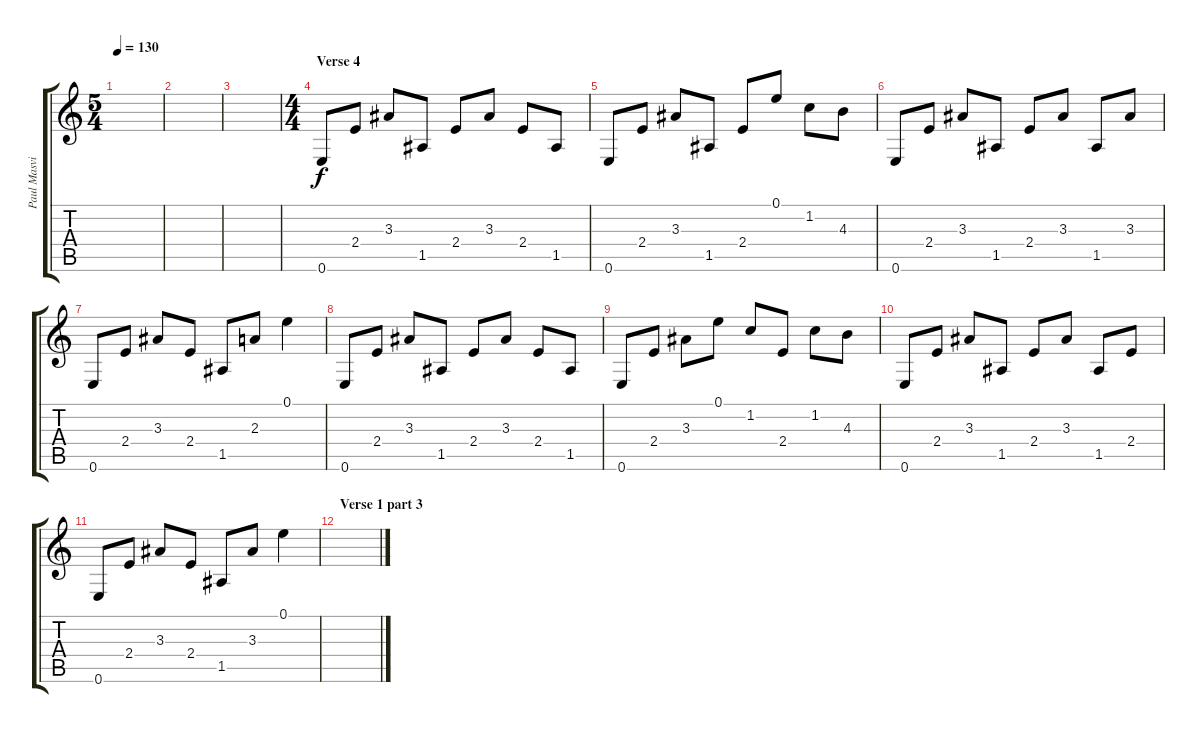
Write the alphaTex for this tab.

\track ("Paul Masvidal" "Paul Masvi") {instrument electricguitarclean}
\staff {score tabs}
\tuning (E4 B3 G3 D3 A2 E2) {hide}
\ts (5 4)
\tempo 130
\clef g2
\ks c
|
|
|
\ts (4 4)
\section ("" "Verse 4")
0.6.8 2.4.8 3.3.8 1.5.8 2.4.8 3.3.8 2.4.8 1.5.8 |
0.6.8 2.4.8 3.3.8 1.5.8 2.4.8 0.1.8 1.2.8 4.3.8 |
0.6.8 2.4.8 3.3.8 1.5.8 2.4.8 3.3.8 1.5.8 3.3.8 |
0.6.8 2.4.8 3.3.8 2.4.8 1.5.8 2.3.8 0.1.4 |
0.6.8 2.4.8 3.3.8 1.5.8 2.4.8 3.3.8 2.4.8 1.5.8 |
0.6.8 2.4.8 3.3.8 0.1.8 1.2.8 2.4.8 1.2.8 4.3.8 |
0.6.8 2.4.8 3.3.8 1.5.8 2.4.8 3.3.8 1.5.8 2.4.8 |
0.6.8 2.4.8 3.3.8 2.4.8 1.5.8 3.3.8 0.1.4 |
\section ("" "Verse 1 part 3")
